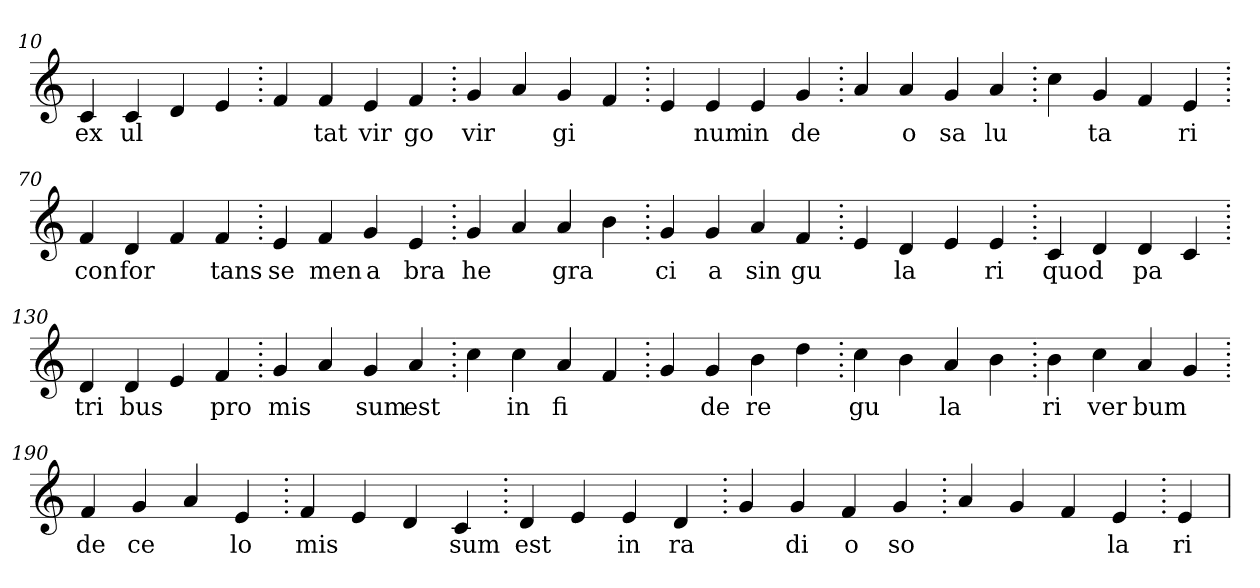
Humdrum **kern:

**kern	**text
*part1	*part1
*staff1	*staff1
*clefG2	*
=10.	=10.
4c	ex
4c	ul
4d	.
4e	.
=20.	=20.
4f	.
4f	tat
4e	vir
4f	go
=30.	=30.
4g	vir
4a	.
4g	gi
4f	.
=40.	=40.
4e	.
4e	num
4e	in
4g	de
=50.	=50.
4a	.
4a	o
4g	sa
4a	lu
=60.	=60.
4cc	.
4g	ta
4f	.
4e	ri
=70.	=70.
4f	con
4d	for
4f	.
4f	tans
=80.	=80.
4e	se
4f	men
4g	a
4e	bra
=90.	=90.
4g	he
4a	.
4a	gra
4b	.
=100.	=100.
4g	ci
4g	a
4a	sin
4f	gu
=110.	=110.
4e	.
4d	la
4e	.
4e	ri
=120.	=120.
4c	quod
4d	.
4d	pa
4c	.
=130.	=130.
4d	tri
4d	bus
4e	.
4f	pro
=140.	=140.
4g	mis
4a	.
4g	sum
4a	est
=150.	=150.
4cc	.
4cc	in
4a	fi
4f	.
=160.	=160.
4g	.
4g	de
4b	re
4dd	.
=170.	=170.
4cc	gu
4b	.
4a	la
4b	.
=180.	=180.
4b	ri
4cc	ver
4a	bum
4g	.
=190.	=190.
4f	de
4g	ce
4a	.
4e	lo
=200.	=200.
4f	mis
4e	.
4d	.
4c	sum
=210.	=210.
4d	est
4e	.
4e	in
4d	ra
=220.	=220.
4g	.
4g	di
4f	o
4g	so
=230.	=230.
4a	.
4g	.
4f	.
4e	la
=240.	=240.
4e	ri
=	=
*-	*-
